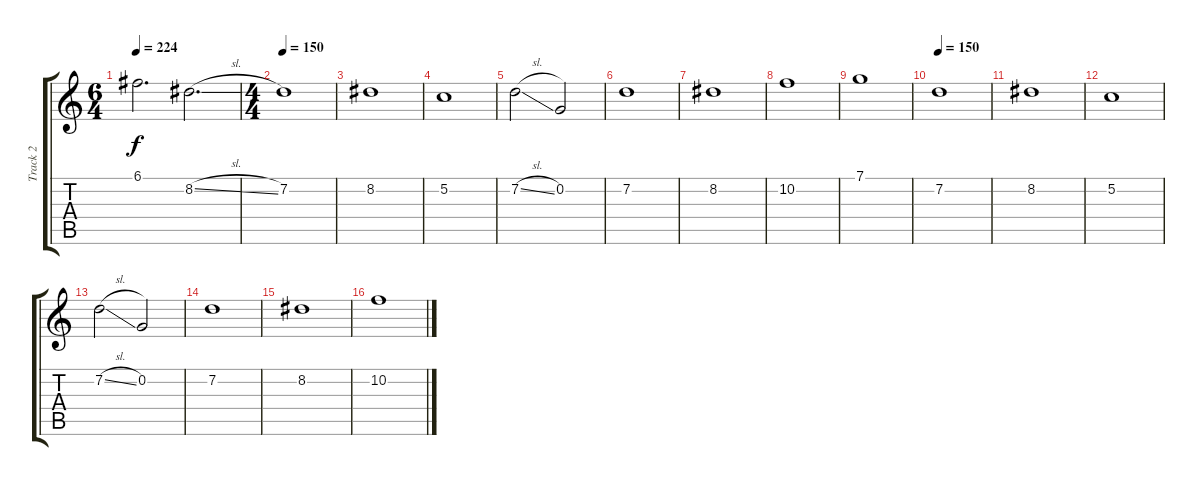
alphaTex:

\track ("Track 2" "Track 2") {instrument distortionguitar}
\staff {score tabs}
\tuning (C4 G3 Eb3 Bb2 F2 C2) {hide}
\ts (6 4)
\tempo 224
\clef g2
\ks c
6.1.2{d dy f} 8.2{sl}.2{d} |
\ts (4 4)
\tempo 150
7.2.1 |
8.2.1 |
5.2.1 |
7.2{sl}.2 0.2.2 |
7.2.1 |
8.2.1 |
10.2.1 |
7.1.1 |
\tempo 150
7.2.1 |
8.2.1 |
5.2.1 |
7.2{sl}.2 0.2.2 |
7.2.1 |
8.2.1 |
10.2.1
